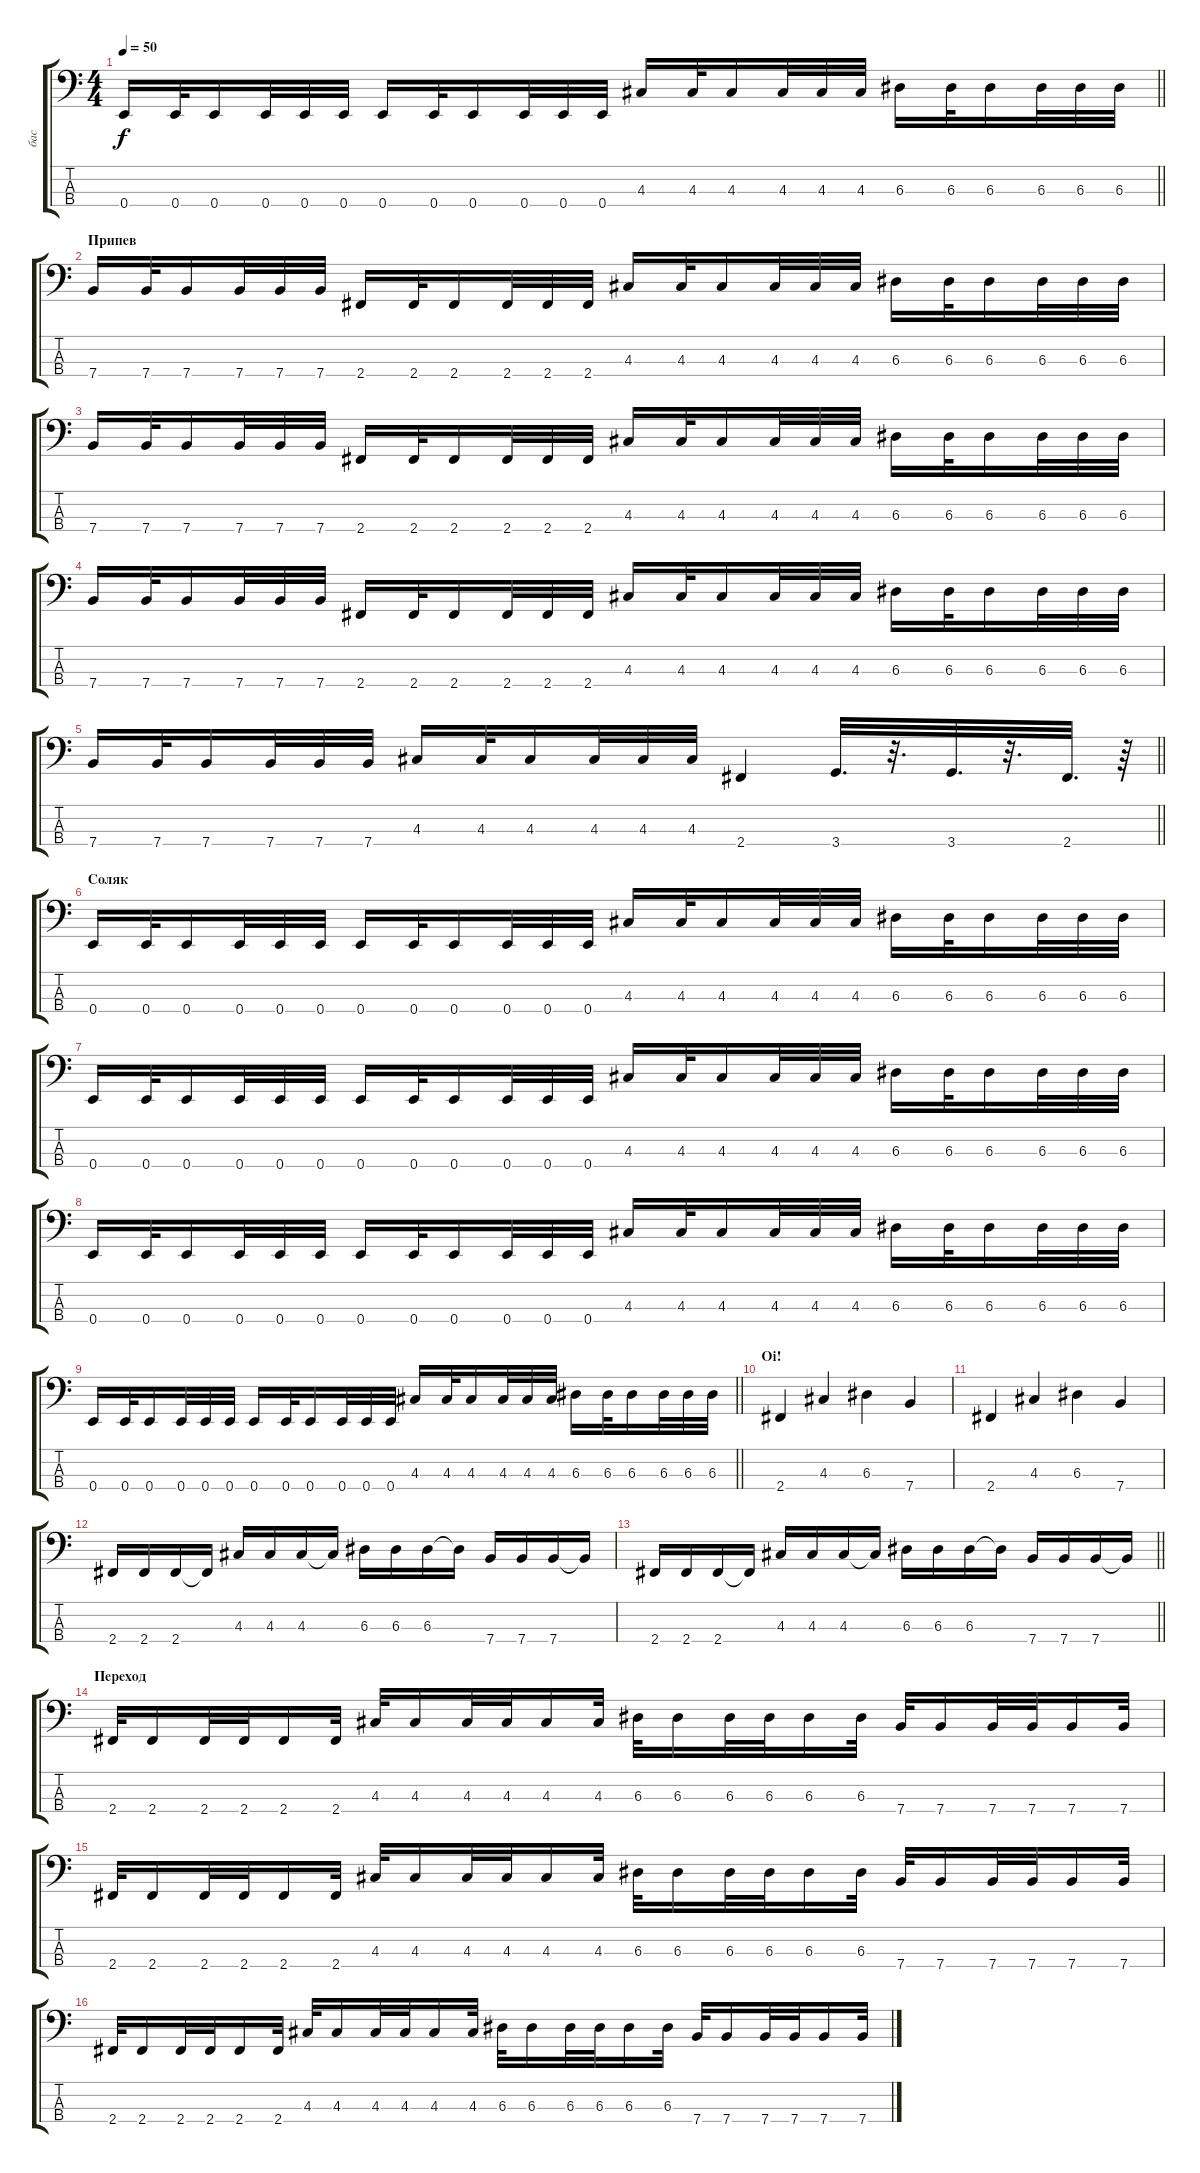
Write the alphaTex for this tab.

\track ("бас" "бас") {instrument electricbassfinger}
\staff {score tabs}
\tuning (G2 D2 A1 E1) {hide}
\ts (4 4)
\tempo 50
\clef f4
\barLineRight lightlight
\ks c
0.4.16{dy f} 0.4.32 0.4.16 0.4.32 0.4.32 0.4.32 0.4.16 0.4.32 0.4.16 0.4.32 0.4.32 0.4.32 4.3.16 4.3.32 4.3.16 4.3.32 4.3.32 4.3.32 6.3.16 6.3.32 6.3.16 6.3.32 6.3.32 6.3.32 |
\section ("" "Припев")
7.4.16 7.4.32 7.4.16 7.4.32 7.4.32 7.4.32 2.4.16 2.4.32 2.4.16 2.4.32 2.4.32 2.4.32 4.3.16 4.3.32 4.3.16 4.3.32 4.3.32 4.3.32 6.3.16 6.3.32 6.3.16 6.3.32 6.3.32 6.3.32 |
7.4.16 7.4.32 7.4.16 7.4.32 7.4.32 7.4.32 2.4.16 2.4.32 2.4.16 2.4.32 2.4.32 2.4.32 4.3.16 4.3.32 4.3.16 4.3.32 4.3.32 4.3.32 6.3.16 6.3.32 6.3.16 6.3.32 6.3.32 6.3.32 |
7.4.16 7.4.32 7.4.16 7.4.32 7.4.32 7.4.32 2.4.16 2.4.32 2.4.16 2.4.32 2.4.32 2.4.32 4.3.16 4.3.32 4.3.16 4.3.32 4.3.32 4.3.32 6.3.16 6.3.32 6.3.16 6.3.32 6.3.32 6.3.32 |
\barLineRight lightlight
7.4.16 7.4.32 7.4.16 7.4.32 7.4.32 7.4.32 4.3.16 4.3.32 4.3.16 4.3.32 4.3.32 4.3.32 2.4.4 3.4.32{d} r.32{d} 3.4.32{d} r.32{d} 2.4.32{d} r.64 |
\section ("" "Соляк")
0.4.16 0.4.32 0.4.16 0.4.32 0.4.32 0.4.32 0.4.16 0.4.32 0.4.16 0.4.32 0.4.32 0.4.32 4.3.16 4.3.32 4.3.16 4.3.32 4.3.32 4.3.32 6.3.16 6.3.32 6.3.16 6.3.32 6.3.32 6.3.32 |
0.4.16 0.4.32 0.4.16 0.4.32 0.4.32 0.4.32 0.4.16 0.4.32 0.4.16 0.4.32 0.4.32 0.4.32 4.3.16 4.3.32 4.3.16 4.3.32 4.3.32 4.3.32 6.3.16 6.3.32 6.3.16 6.3.32 6.3.32 6.3.32 |
0.4.16 0.4.32 0.4.16 0.4.32 0.4.32 0.4.32 0.4.16 0.4.32 0.4.16 0.4.32 0.4.32 0.4.32 4.3.16 4.3.32 4.3.16 4.3.32 4.3.32 4.3.32 6.3.16 6.3.32 6.3.16 6.3.32 6.3.32 6.3.32 |
\barLineRight lightlight
0.4.16 0.4.32 0.4.16 0.4.32 0.4.32 0.4.32 0.4.16 0.4.32 0.4.16 0.4.32 0.4.32 0.4.32 4.3.16 4.3.32 4.3.16 4.3.32 4.3.32 4.3.32 6.3.16 6.3.32 6.3.16 6.3.32 6.3.32 6.3.32 |
\section ("" "Oi!")
2.4.4 4.3.4 6.3.4 7.4.4 |
2.4.4 4.3.4 6.3.4 7.4.4 |
2.4.16 2.4.16 2.4.16 2.4{t}.16 4.3.16 4.3.16 4.3.16 4.3{t}.16 6.3.16 6.3.16 6.3.16 6.3{t}.16 7.4.16 7.4.16 7.4.16 7.4{t}.16 |
\barLineRight lightlight
2.4.16 2.4.16 2.4.16 2.4{t}.16 4.3.16 4.3.16 4.3.16 4.3{t}.16 6.3.16 6.3.16 6.3.16 6.3{t}.16 7.4.16 7.4.16 7.4.16 7.4{t}.16 |
\section ("" "Переход")
2.4.32 2.4.16 2.4.32 2.4.32 2.4.16 2.4.32 4.3.32 4.3.16 4.3.32 4.3.32 4.3.16 4.3.32 6.3.32 6.3.16 6.3.32 6.3.32 6.3.16 6.3.32 7.4.32 7.4.16 7.4.32 7.4.32 7.4.16 7.4.32 |
2.4.32 2.4.16 2.4.32 2.4.32 2.4.16 2.4.32 4.3.32 4.3.16 4.3.32 4.3.32 4.3.16 4.3.32 6.3.32 6.3.16 6.3.32 6.3.32 6.3.16 6.3.32 7.4.32 7.4.16 7.4.32 7.4.32 7.4.16 7.4.32 |
2.4.32 2.4.16 2.4.32 2.4.32 2.4.16 2.4.32 4.3.32 4.3.16 4.3.32 4.3.32 4.3.16 4.3.32 6.3.32 6.3.16 6.3.32 6.3.32 6.3.16 6.3.32 7.4.32 7.4.16 7.4.32 7.4.32 7.4.16 7.4.32
